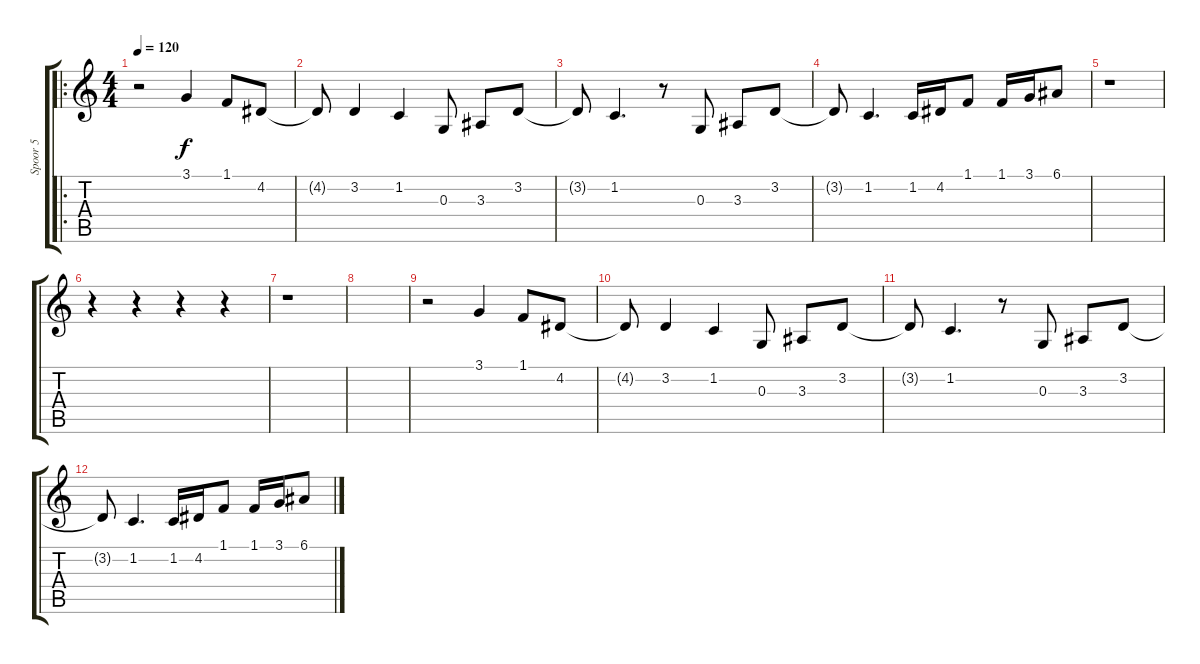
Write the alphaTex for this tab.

\track ("Spoor 5" "Spoor 5") {instrument musicbox}
\staff {score tabs}
\tuning (E4 B3 G3 D3 A2 E2) {hide}
\ro
\ts (4 4)
\tempo 120
\clef g2
\ks c
r.2{dy f instrument musicbox} 3.1.4 1.1.8 4.2.8 |
4.2{t}.8 3.2.4 1.2.4 0.3.8 3.3.8 3.2.8 |
3.2{t}.8 1.2.4{d} r.8 0.3.8 3.3.8 3.2.8 |
3.2{t}.8 1.2.4{d} 1.2.16 4.2.16 1.1.8 1.1.16 3.1.16 6.1.8 |
r.1 |
r.4 r.4 r.4 r.4 |
r.1 |
|
r.2 3.1.4 1.1.8 4.2.8 |
4.2{t}.8 3.2.4 1.2.4 0.3.8 3.3.8 3.2.8 |
3.2{t}.8 1.2.4{d} r.8 0.3.8 3.3.8 3.2.8 |
3.2{t}.8 1.2.4{d} 1.2.16 4.2.16 1.1.8 1.1.16 3.1.16 6.1.8
